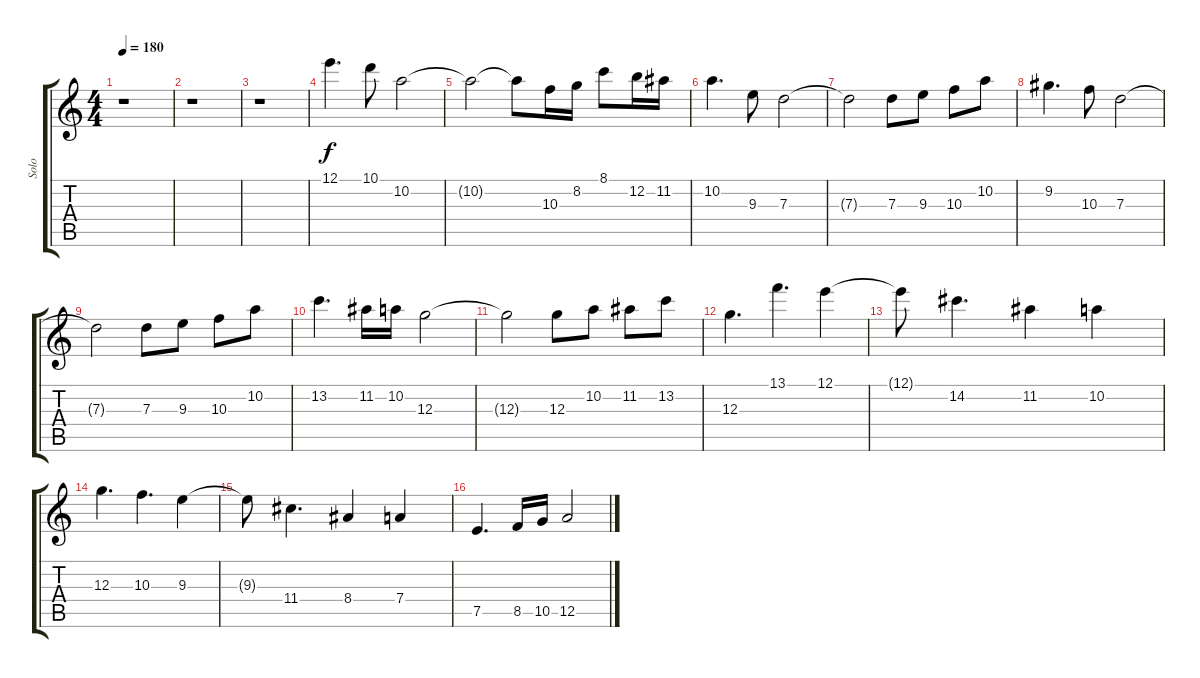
\track ("Solo" "Solo") {instrument distortionguitar}
\staff {score tabs}
\tuning (E4 B3 G3 D3 A2 E2) {hide}
\ts (4 4)
\tempo 180
\clef g2
\ks c
r.1{dy f} |
r.1 |
r.1 |
12.1.4{d} 10.1.8 10.2.2 |
10.2{t}.2 10.2{t}.8 10.3.16 8.2.16 8.1.8 12.2.16 11.2.16 |
10.2.4{d} 9.3.8 7.3.2 |
7.3{t}.2 7.3.8 9.3.8 10.3.8 10.2.8 |
9.2.4{d} 10.3.8 7.3.2 |
7.3{t}.2 7.3.8 9.3.8 10.3.8 10.2.8 |
13.2.4{d} 11.2.16 10.2.16 12.3.2 |
12.3{t}.2 12.3.8 10.2.8 11.2.8 13.2.8 |
12.3.4{d} 13.1.4{d} 12.1.4 |
12.1{t}.8 14.2.4{d} 11.2.4 10.2.4 |
12.3.4{d} 10.3.4{d} 9.3.4 |
9.3{t}.8 11.4.4{d} 8.4.4 7.4.4 |
7.5.4{d} 8.5.16 10.5.16 12.5.2
